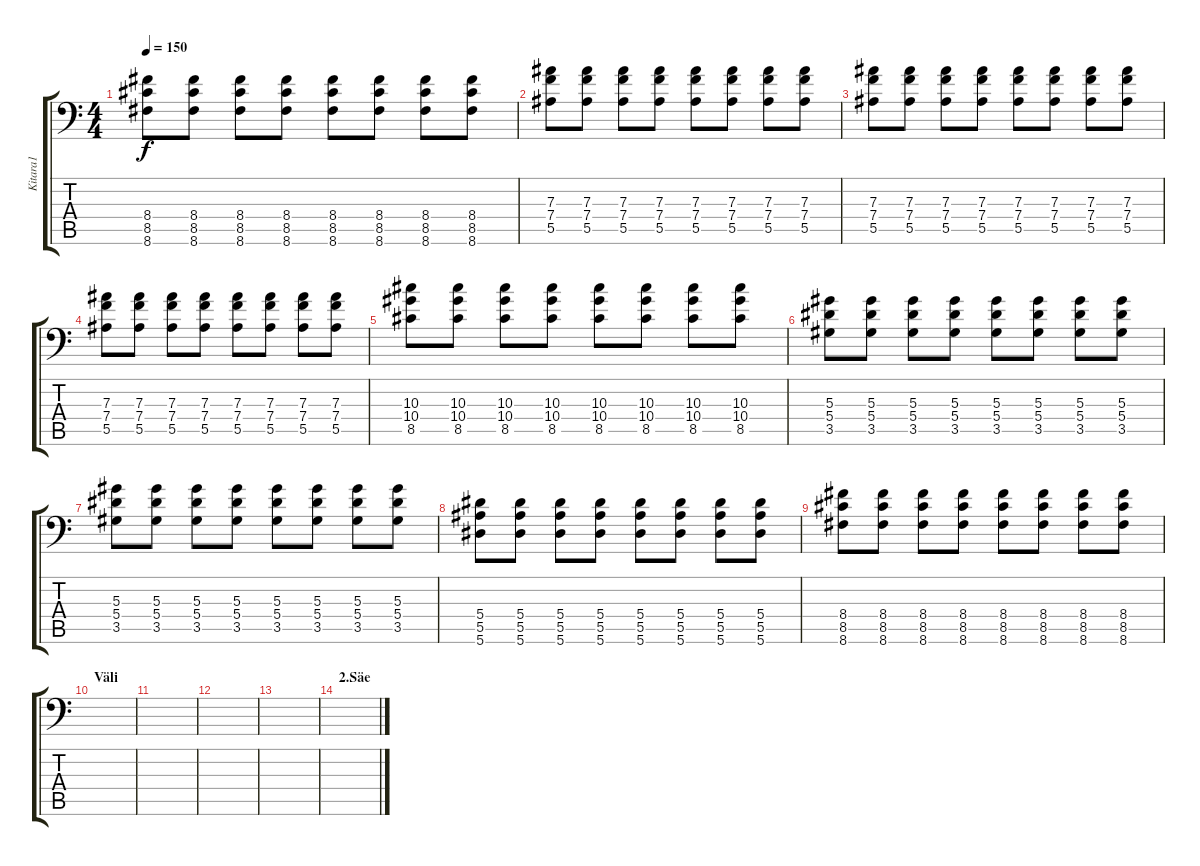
\track ("Kitara1" "Kitara1") {instrument distortionguitar}
\staff {score tabs}
\tuning (C4 G3 Eb3 Bb2 F2 Bb1) {hide}
\ts (4 4)
\tempo 150
\clef f4
\ks c
(8.4 8.5 8.6).8{dy f} (8.4 8.5 8.6).8 (8.4 8.5 8.6).8 (8.4 8.5 8.6).8 (8.4 8.5 8.6).8 (8.4 8.5 8.6).8 (8.4 8.5 8.6).8 (8.4 8.5 8.6).8 |
(7.3 7.4 5.5).8 (7.3 7.4 5.5).8 (7.3 7.4 5.5).8 (7.3 7.4 5.5).8 (7.3 7.4 5.5).8 (7.3 7.4 5.5).8 (7.3 7.4 5.5).8 (7.3 7.4 5.5).8 |
(7.3 7.4 5.5).8 (7.3 7.4 5.5).8 (7.3 7.4 5.5).8 (7.3 7.4 5.5).8 (7.3 7.4 5.5).8 (7.3 7.4 5.5).8 (7.3 7.4 5.5).8 (7.3 7.4 5.5).8 |
(7.3 7.4 5.5).8 (7.3 7.4 5.5).8 (7.3 7.4 5.5).8 (7.3 7.4 5.5).8 (7.3 7.4 5.5).8 (7.3 7.4 5.5).8 (7.3 7.4 5.5).8 (7.3 7.4 5.5).8 |
(10.3 10.4 8.5).8 (10.3 10.4 8.5).8 (10.3 10.4 8.5).8 (10.3 10.4 8.5).8 (10.3 10.4 8.5).8 (10.3 10.4 8.5).8 (10.3 10.4 8.5).8 (10.3 10.4 8.5).8 |
(5.3 5.4 3.5).8 (5.3 5.4 3.5).8 (5.3 5.4 3.5).8 (5.3 5.4 3.5).8 (5.3 5.4 3.5).8 (5.3 5.4 3.5).8 (5.3 5.4 3.5).8 (5.3 5.4 3.5).8 |
(5.3 5.4 3.5).8 (5.3 5.4 3.5).8 (5.3 5.4 3.5).8 (5.3 5.4 3.5).8 (5.3 5.4 3.5).8 (5.3 5.4 3.5).8 (5.3 5.4 3.5).8 (5.3 5.4 3.5).8 |
(5.4 5.5 5.6).8 (5.4 5.5 5.6).8 (5.4 5.5 5.6).8 (5.4 5.5 5.6).8 (5.4 5.5 5.6).8 (5.4 5.5 5.6).8 (5.4 5.5 5.6).8 (5.4 5.5 5.6).8 |
(8.4 8.5 8.6).8 (8.4 8.5 8.6).8 (8.4 8.5 8.6).8 (8.4 8.5 8.6).8 (8.4 8.5 8.6).8 (8.4 8.5 8.6).8 (8.4 8.5 8.6).8 (8.4 8.5 8.6).8 |
\section ("" "Väli")
|
|
|
|
\section ("" "2.Säe")
